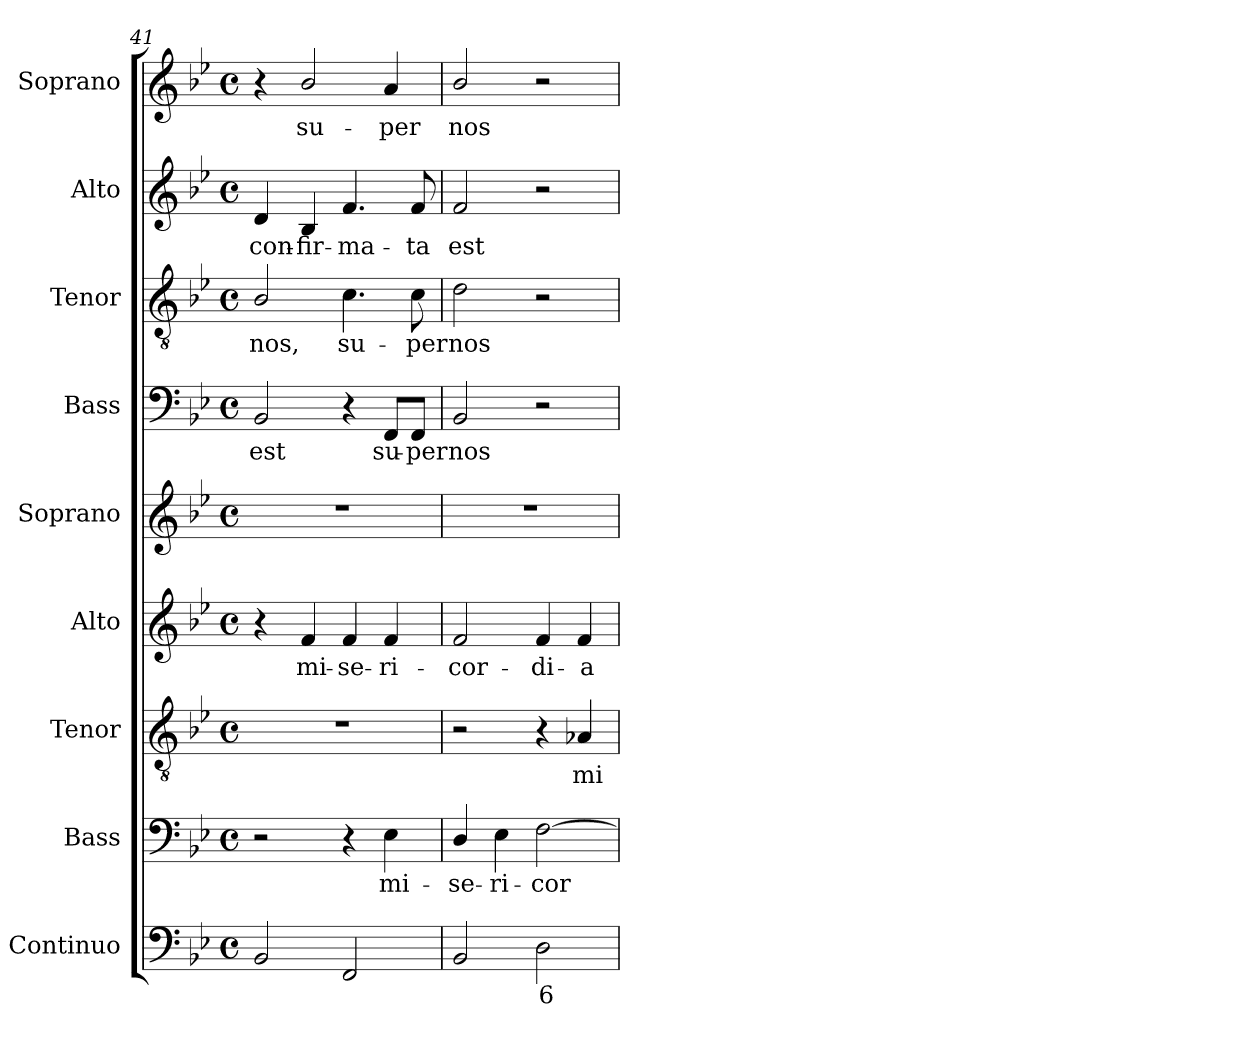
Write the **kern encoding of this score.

**kern	**text	**kern	**text	**kern	**text	**kern	**text	**kern	**kern	**text	**kern	**text	**kern	**text	**kern	**text
*part9	*part9	*part8	*part8	*part7	*part7	*part6	*part6	*part5	*part4	*part4	*part3	*part3	*part2	*part2	*part1	*part1
*staff9	*staff9	*staff8	*staff8	*staff7	*staff7	*staff6	*staff6	*staff5	*staff4	*staff4	*staff3	*staff3	*staff2	*staff2	*staff1	*staff1
*I"Continuo	*	*I"Bass	*	*I"Tenor	*	*I"Alto	*	*I"Soprano	*I"Bass	*	*I"Tenor	*	*I"Alto	*	*I"Soprano	*
*	*	*I'B.	*	*I'T.	*	*I'A.	*	*I'S.	*I'B.	*	*I'T.	*	*I'A.	*	*I'S.	*
*clefF4	*	*clefF4	*	*clefGv2	*	*clefG2	*	*clefG2	*clefF4	*	*clefGv2	*	*clefG2	*	*clefG2	*
*	*	*	*	*ITrd7c12	*	*	*	*	*	*	*ITrd7c12	*	*	*	*	*
*k[b-e-]	*	*k[b-e-]	*	*k[b-e-]	*	*k[b-e-]	*	*k[b-e-]	*k[b-e-]	*	*k[b-e-]	*	*k[b-e-]	*	*k[b-e-]	*
*B-:	*	*B-:	*	*B-:	*	*B-:	*	*B-:	*B-:	*	*B-:	*	*B-:	*	*B-:	*
*M4/4	*	*M4/4	*	*M4/4	*	*M4/4	*	*M4/4	*M4/4	*	*M4/4	*	*M4/4	*	*M4/4	*
*met(c)	*	*met(c)	*	*met(c)	*	*met(c)	*	*met(c)	*met(c)	*	*met(c)	*	*met(c)	*	*met(c)	*
=41	=41	=41	=41	=41	=41	=41	=41	=41	=41	=41	=41	=41	=41	=41	=41	=41
!	!	!	!	!	!	!	!	!	!	!LO:LY:b:color=#000000	!	!	!	!	!	!
!	!	!	!	!	!	!	!	!	!	!	!	!LO:LY:b:color=#000000	!	!	!	!
!	!	!	!	!	!	!	!	!	!	!	!	!	!	!LO:LY:b:color=#000000	!	!
2BB-i/	.	2r	.	1r	.	4r	.	1r	2BB-i/	est	2BB-i/	nos,	4di/	con-	4r	.
!	!	!	!	!	!	!	!LO:LY:b:color=#000000	!	!	!	!	!	!	!	!	!
!	!	!	!	!	!	!	!	!	!	!	!	!	!	!LO:LY:b:color=#000000	!	!
!	!	!	!	!	!	!	!	!	!	!	!	!	!	!	!	!LO:LY:b:color=#000000
.	.	.	.	.	.	4fi/	mi-	.	.	.	.	.	4B-i/	-fir-	2b-i/	su-
!	!	!	!	!	!	!	!LO:LY:b:color=#000000	!	!	!	!	!	!	!	!	!
!	!	!	!	!	!	!	!	!	!	!	!	!LO:LY:b:color=#000000	!	!	!	!
!	!	!	!	!	!	!	!	!	!	!	!	!	!	!LO:LY:b:color=#000000	!	!
2FFi/	.	4r	.	.	.	4fi/	-se-	.	4r	.	4.Ci\	su-	4.fi/	-ma-	.	.
!	!	!	!LO:LY:b:color=#000000	!	!	!	!	!	!	!	!	!	!	!	!	!
!	!	!	!	!	!	!	!LO:LY:b:color=#000000	!	!	!	!	!	!	!	!	!
!	!	!	!	!	!	!	!	!	!	!LO:LY:b:color=#000000	!	!	!	!	!	!
!	!	!	!	!	!	!	!	!	!	!	!	!	!	!	!	!LO:LY:b:color=#000000
.	.	4E-i\	mi-	.	.	4fi/	-ri-	.	8FFi/L	su-	.	.	.	.	4ai/	-per
!	!	!	!	!	!	!	!	!	!	!LO:LY:b:color=#000000	!	!	!	!	!	!
!	!	!	!	!	!	!	!	!	!	!	!	!LO:LY:b:color=#000000	!	!	!	!
!	!	!	!	!	!	!	!	!	!	!	!	!	!	!LO:LY:b:color=#000000	!	!
.	.	.	.	.	.	.	.	.	8FFi/J	-per	8Ci\	-per	8fi/	-ta	.	.
=42	=42	=42	=42	=42	=42	=42	=42	=42	=42	=42	=42	=42	=42	=42	=42	=42
!	!	!	!LO:LY:b:color=#000000	!	!	!	!	!	!	!	!	!	!	!	!	!
!	!	!	!	!	!	!	!LO:LY:b:color=#000000	!	!	!	!	!	!	!	!	!
!	!	!	!	!	!	!	!	!	!	!LO:LY:b:color=#000000	!	!	!	!	!	!
!	!	!	!	!	!	!	!	!	!	!	!	!LO:LY:b:color=#000000	!	!	!	!
!	!	!	!	!	!	!	!	!	!	!	!	!	!	!LO:LY:b:color=#000000	!	!
!	!	!	!	!	!	!	!	!	!	!	!	!	!	!	!	!LO:LY:b:color=#000000
2BB-i/	.	4Di/	-se-	2r	.	2fi/	-cor-	1r	2BB-i/	nos	2Di\	nos	2fi/	est	2b-i/	nos
!	!	!	!LO:LY:b:color=#000000	!	!	!	!	!	!	!	!	!	!	!	!	!
.	.	4E-i\	-ri-	.	.	.	.	.	.	.	.	.	.	.	.	.
!	!LO:LY:b:color=#000000	!	!	!	!	!	!	!	!	!	!	!	!	!	!	!
!	!	!	!LO:LY:b:color=#000000	!	!	!	!	!	!	!	!	!	!	!	!	!
!	!	!	!	!	!	!	!LO:LY:b:color=#000000	!	!	!	!	!	!	!	!	!
2Di\	6	[2Fi\	-cor-	4r	.	4fi/	-di-	.	2r	.	2r	.	2r	.	2r	.
!	!	!	!	!	!LO:LY:b:color=#000000	!	!	!	!	!	!	!	!	!	!	!
!	!	!	!	!	!	!	!LO:LY:b:color=#000000	!	!	!	!	!	!	!	!	!
.	.	.	.	4AA-Xi/	mi-	4fi/	-a	.	.	.	.	.	.	.	.	.
=	=	=	=	=	=	=	=	=	=	=	=	=	=	=	=	=
*-	*-	*-	*-	*-	*-	*-	*-	*-	*-	*-	*-	*-	*-	*-	*-	*-
